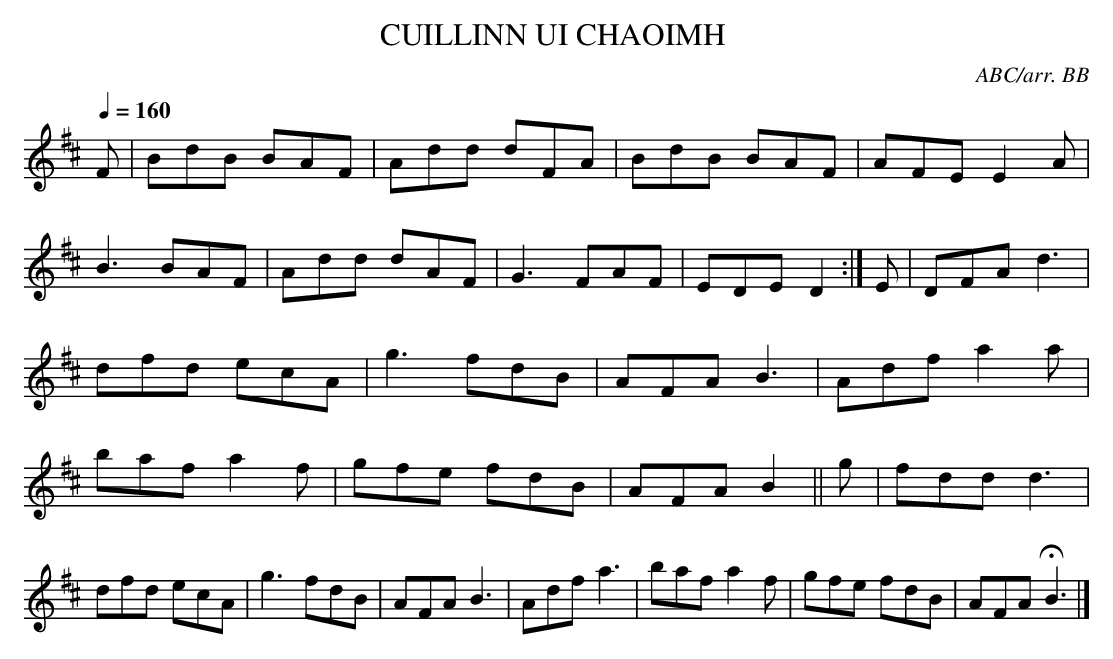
X:1
T:CUILLINN UI CHAOIMH \
C:ABC/arr. BB\
Q:1/4=160\
M:6/8\
L:1/8\
K:D\
F|BdB BAF|Add dFA|BdB BAF|AFE E2A|\
B3 BAF|Add dAF|G3 FAF|EDE D2 :|\
E|DFA d3|dfd ecA|g3 fdB|AFA B3|\
Adf a2 a|baf a2 f|gfe fdB|AFA B2||\
g|fdd d3|dfd ecA|g3 fdB|AFA B3|\
Adf a3|baf a2 f|gfe fdB|AFA HB3|]\
\
\
